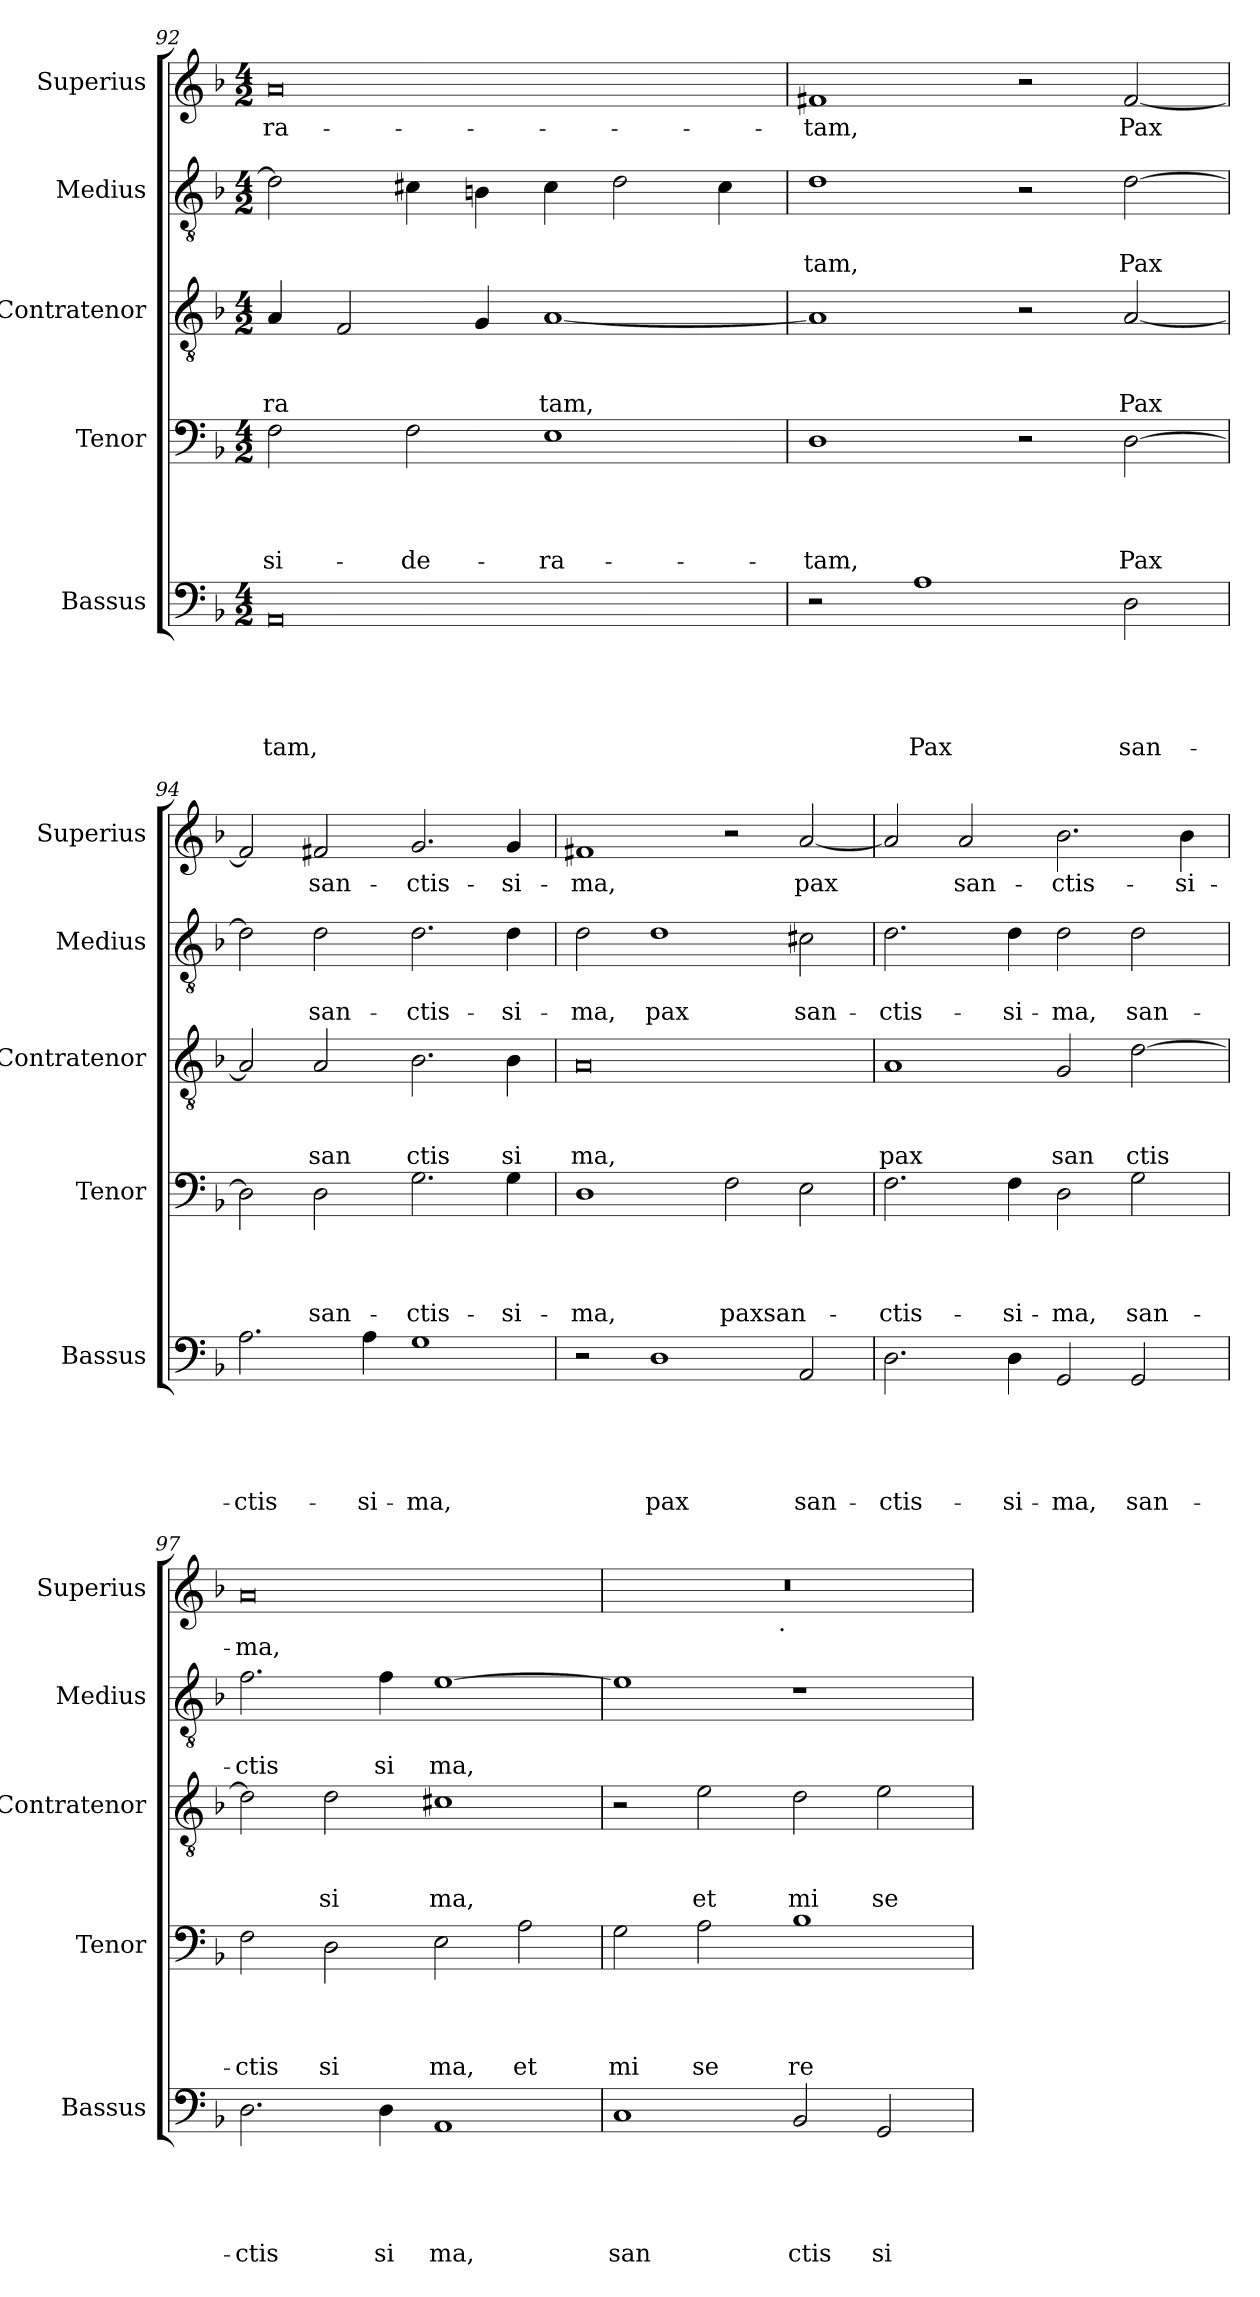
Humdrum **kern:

**kern	**text	**text	**text	**text	**text	**kern	**text	**text	**text	**text	**kern	**text	**text	**text	**kern	**text	**text	**kern	**text
*part5	*part5	*part5	*part5	*part5	*part5	*part4	*part4	*part4	*part4	*part4	*part3	*part3	*part3	*part3	*part2	*part2	*part2	*part1	*part1
*staff5	*staff5	*staff5	*staff5	*staff5	*staff5	*staff4	*staff4	*staff4	*staff4	*staff4	*staff3	*staff3	*staff3	*staff3	*staff2	*staff2	*staff2	*staff1	*staff1
*I"Bassus	*	*	*	*	*	*I"Tenor	*	*	*	*	*I"Contratenor	*	*	*	*I"Medius	*	*	*I"Superius	*
*I'Bassus	*	*	*	*	*	*I'Tenor	*	*	*	*	*I'Contratenor	*	*	*	*I'Medius	*	*	*I'Superius	*
*clefF4	*	*	*	*	*	*clefF4	*	*	*	*	*clefGv2	*	*	*	*clefGv2	*	*	*clefG2	*
*k[b-]	*	*	*	*	*	*k[b-]	*	*	*	*	*k[b-]	*	*	*	*k[b-]	*	*	*k[b-]	*
*F:	*	*	*	*	*	*F:	*	*	*	*	*F:	*	*	*	*F:	*	*	*F:	*
*M4/2	*	*	*	*	*	*M4/2	*	*	*	*	*M4/2	*	*	*	*M4/2	*	*	*M4/2	*
=92	=92	=92	=92	=92	=92	=92	=92	=92	=92	=92	=92	=92	=92	=92	=92	=92	=92	=92	=92
!	!	!	!	!	!LO:LY:b	!	!	!	!	!LO:LY:b	!	!	!	!LO:LY:b	!	!	!	!	!LO:LY:b
0AA	.	.	.	.	-tam,	2F\	.	.	.	-si-	4A/	.	.	ra	2d\]	.	.	0a	-ra-
.	.	.	.	.	.	.	.	.	.	.	2F/	.	.	.	.	.	.	.	.
!	!	!	!	!	!	!	!	!	!	!LO:LY:b	!	!	!	!	!	!	!	!	!
.	.	.	.	.	.	2F\	.	.	.	-de-	.	.	.	.	4c#X\	.	.	.	.
.	.	.	.	.	.	.	.	.	.	.	4G/	.	.	.	4Bn\	.	.	.	.
!	!	!	!	!	!	!	!	!	!	!LO:LY:b	!	!	!	!LO:LY:b	!	!	!	!	!
.	.	.	.	.	.	1E	.	.	.	-ra-	[<1A	.	.	tam,	4c#\	.	.	.	.
.	.	.	.	.	.	.	.	.	.	.	.	.	.	.	2d\	.	.	.	.
.	.	.	.	.	.	.	.	.	.	.	.	.	.	.	4c#\	.	.	.	.
=93	=93	=93	=93	=93	=93	=93	=93	=93	=93	=93	=93	=93	=93	=93	=93	=93	=93	=93	=93
!	!	!	!	!	!	!	!	!	!	!LO:LY:b	!	!	!	!	!	!	!LO:LY:b	!	!LO:LY:b
2r	.	.	.	.	.	1D	.	.	.	-tam,	1A]	.	.	.	1d	.	-tam,	1f#X	-tam,
!	!	!	!	!	!LO:LY:b	!	!	!	!	!	!	!	!	!	!	!	!	!	!
1A	.	.	.	.	Pax	.	.	.	.	.	.	.	.	.	.	.	.	.	.
.	.	.	.	.	.	2r	.	.	.	.	2r	.	.	.	2r	.	.	2r	.
!	!	!	!	!	!LO:LY:b	!	!	!	!	!LO:LY:b	!	!	!	!LO:LY:b	!	!	!LO:LY:b	!	!LO:LY:b
2D\	.	.	.	.	san-	[>2D\	.	.	.	Pax	[<2A/	.	.	Pax	[>2d\	.	Pax	[<2f#/	Pax
=94	=94	=94	=94	=94	=94	=94	=94	=94	=94	=94	=94	=94	=94	=94	=94	=94	=94	=94	=94
!	!	!	!	!	!LO:LY:b	!	!	!	!	!	!	!	!	!	!	!	!	!	!
2.A\	.	.	.	.	-ctis-	2D\]	.	.	.	.	2A/]	.	.	.	2d\]	.	.	2f#/]	.
!	!	!	!	!	!	!	!	!	!	!LO:LY:b	!	!	!	!LO:LY:b	!	!	!LO:LY:b	!	!LO:LY:b
.	.	.	.	.	.	2D\	.	.	.	san-	2A/	.	.	san	2d\	.	san-	2f#X/	san-
!	!	!	!	!	!LO:LY:b	!	!	!	!	!	!	!	!	!	!	!	!	!	!
4A\	.	.	.	.	-si-	.	.	.	.	.	.	.	.	.	.	.	.	.	.
!	!	!	!	!	!LO:LY:b	!	!	!	!	!LO:LY:b	!	!	!	!LO:LY:b	!	!	!LO:LY:b	!	!LO:LY:b
1G	.	.	.	.	-ma,	2.G\	.	.	.	-ctis-	2.B-\	.	.	ctis	2.d\	.	-ctis-	2.g/	-ctis-
!	!	!	!	!	!	!	!	!	!	!LO:LY:b	!	!	!	!LO:LY:b	!	!	!LO:LY:b	!	!LO:LY:b
.	.	.	.	.	.	4G\	.	.	.	-si-	4B-\	.	.	si	4d\	.	-si-	4g/	-si-
=95	=95	=95	=95	=95	=95	=95	=95	=95	=95	=95	=95	=95	=95	=95	=95	=95	=95	=95	=95
!	!	!	!	!	!	!	!	!	!	!LO:LY:b	!	!	!	!LO:LY:b	!	!	!LO:LY:b	!	!LO:LY:b
2r	.	.	.	.	.	1D	.	.	.	-ma,	0A	.	.	ma,	2d\	.	-ma,	1f#X	-ma,
!	!	!	!	!	!LO:LY:b	!	!	!	!	!	!	!	!	!	!	!	!LO:LY:b	!	!
1D	.	.	.	.	pax	.	.	.	.	.	.	.	.	.	1d	.	pax	.	.
!	!	!	!	!	!	!	!	!	!	!LO:LY:b	!	!	!	!	!	!	!	!	!
.	.	.	.	.	.	2F\	.	.	.	paxsan-	.	.	.	.	.	.	.	2r	.
!	!	!	!	!	!LO:LY:b	!	!	!	!	!	!	!	!	!	!	!	!LO:LY:b	!	!LO:LY:b
2AA/	.	.	.	.	san-	2E\	.	.	.	.	.	.	.	.	2c#X\	.	san-	[<2a/	pax
=96	=96	=96	=96	=96	=96	=96	=96	=96	=96	=96	=96	=96	=96	=96	=96	=96	=96	=96	=96
!	!	!	!	!	!LO:LY:b	!	!	!	!	!LO:LY:b	!	!	!	!LO:LY:b	!	!	!LO:LY:b	!	!
2.D\	.	.	.	.	-ctis-	2.F\	.	.	.	-ctis-	1A	.	.	pax	2.d\	.	-ctis-	2a/]	.
!	!	!	!	!	!	!	!	!	!	!	!	!	!	!	!	!	!	!	!LO:LY:b
.	.	.	.	.	.	.	.	.	.	.	.	.	.	.	.	.	.	2a/	san-
!	!	!	!	!	!LO:LY:b	!	!	!	!	!LO:LY:b	!	!	!	!	!	!	!LO:LY:b	!	!
4D\	.	.	.	.	-si-	4F\	.	.	.	-si-	.	.	.	.	4d\	.	-si-	.	.
!	!	!	!	!	!LO:LY:b	!	!	!	!	!LO:LY:b	!	!	!	!LO:LY:b	!	!	!LO:LY:b	!	!LO:LY:b
2GG/	.	.	.	.	-ma,	2D\	.	.	.	-ma,	2G/	.	.	san	2d\	.	-ma,	2.b-\	-ctis-
!	!	!	!	!	!LO:LY:b	!	!	!	!	!LO:LY:b	!	!	!	!LO:LY:b	!	!	!LO:LY:b	!	!
2GG/	.	.	.	.	san-	2G\	.	.	.	san-	[<2d\	.	.	ctis	2d\	.	san-	.	.
!	!	!	!	!	!	!	!	!	!	!	!	!	!	!	!	!	!	!	!LO:LY:b
.	.	.	.	.	.	.	.	.	.	.	.	.	.	.	.	.	.	4b-\	-si-
!!LO:LB:g=z
=97	=97	=97	=97	=97	=97	=97	=97	=97	=97	=97	=97	=97	=97	=97	=97	=97	=97	=97	=97
!	!	!	!	!	!LO:LY:b	!	!	!	!	!LO:LY:b	!	!	!	!	!	!	!LO:LY:b	!	!LO:LY:b
2.D\	.	.	.	.	-ctis	2F\	.	.	.	-ctis	2d\]	.	.	.	2.f\	.	-ctis	0a	-ma,
!	!	!	!	!	!	!	!	!	!	!LO:LY:b	!	!	!	!LO:LY:b	!	!	!	!	!
.	.	.	.	.	.	2D\	.	.	.	si	2d\	.	.	si	.	.	.	.	.
!	!	!	!	!	!LO:LY:b	!	!	!	!	!	!	!	!	!	!	!	!LO:LY:b	!	!
4D\	.	.	.	.	si	.	.	.	.	.	.	.	.	.	4f\	.	si	.	.
!	!	!	!	!	!LO:LY:b	!	!	!	!	!LO:LY:b	!	!	!	!LO:LY:b	!	!	!LO:LY:b	!	!
1AA	.	.	.	.	ma,	2E\	.	.	.	ma,	1c#X	.	.	ma,	[>1e	.	ma,	.	.
!	!	!	!	!	!	!	!	!	!	!LO:LY:b	!	!	!	!	!	!	!	!	!
.	.	.	.	.	.	2A\	.	.	.	et	.	.	.	.	.	.	.	.	.
=98	=98	=98	=98	=98	=98	=98	=98	=98	=98	=98	=98	=98	=98	=98	=98	=98	=98	=98	=98
!	!	!	!	!	!LO:LY:b	!	!	!	!	!LO:LY:b	!	!	!	!	!	!	!	!	!
*	*	*	*	*	*	*	*	*	*	*	*	*	*	*	*	*	*	*^	*
1C	.	.	.	.	san	2G\	.	.	.	mi	2r	.	.	.	1e]	.	.	0r	2ryy	.
!	!	!	!	!	!	!	!	!	!	!LO:LY:b	!	!	!	!LO:LY:b	!	!	!	!	!	!
.	.	.	.	.	.	2A\	.	.	.	se	2e\	.	.	et	.	.	.	.	4...ryy	.
!	!	!	!	!	!	!	!	!	!	!	!	!	!	!	!	!	!	!	!LO:TX:b:t=.	!
.	.	.	.	.	.	.	.	.	.	.	.	.	.	.	.	.	.	.	1ryy	.
!	!	!	!	!	!LO:LY:b	!	!	!	!	!LO:LY:b	!	!	!	!LO:LY:b	!	!	!	!	!	!
2BB-/	.	.	.	.	ctis	1B-	.	.	.	re	2d\	.	.	mi	1r	.	.	.	.	.
!	!	!	!	!	!LO:LY:b	!	!	!	!	!	!	!	!	!LO:LY:b	!	!	!	!	!	!
2GG/	.	.	.	.	si	.	.	.	.	.	2e\	.	.	se	.	.	.	.	.	.
.	.	.	.	.	.	.	.	.	.	.	.	.	.	.	.	.	.	.	32ryy	.
*	*	*	*	*	*	*	*	*	*	*	*	*	*	*	*	*	*	*v	*v	*
=	=	=	=	=	=	=	=	=	=	=	=	=	=	=	=	=	=	=	=
*-	*-	*-	*-	*-	*-	*-	*-	*-	*-	*-	*-	*-	*-	*-	*-	*-	*-	*-	*-
